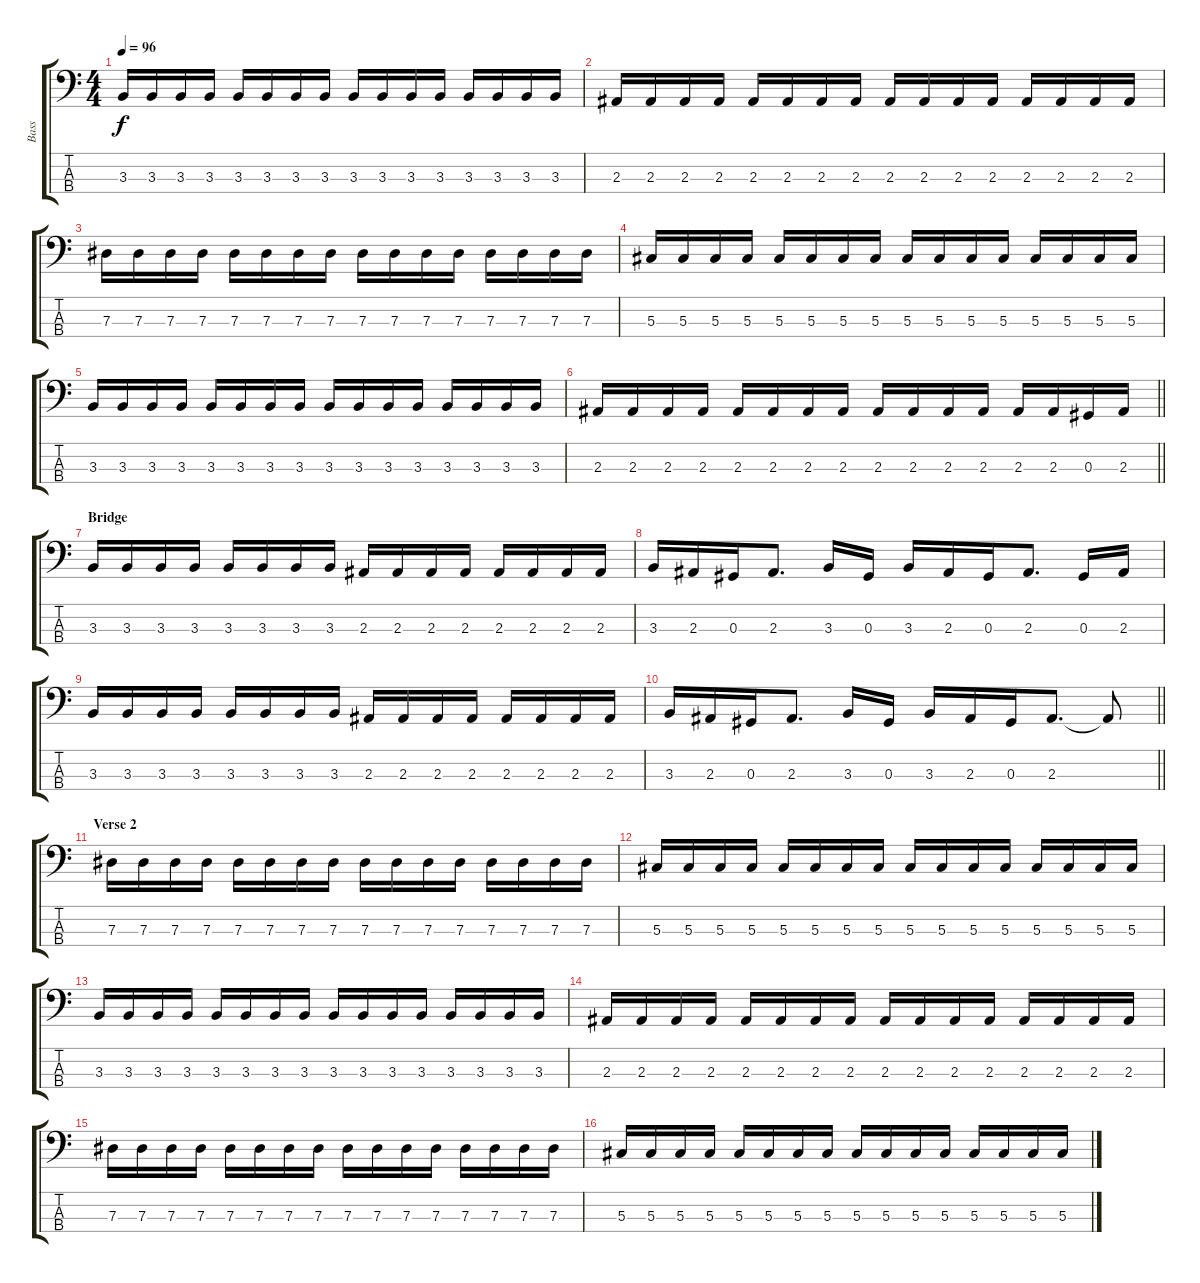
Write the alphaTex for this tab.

\track ("Bass" "Bass") {instrument electricbassfinger}
\staff {score tabs}
\tuning (Gb2 Db2 Ab1 Eb1) {hide}
\ts (4 4)
\tempo 96
\clef f4
\ks c
3.3.16{dy f} 3.3.16 3.3.16 3.3.16 3.3.16 3.3.16 3.3.16 3.3.16 3.3.16 3.3.16 3.3.16 3.3.16 3.3.16 3.3.16 3.3.16 3.3.16 |
2.3.16 2.3.16 2.3.16 2.3.16 2.3.16 2.3.16 2.3.16 2.3.16 2.3.16 2.3.16 2.3.16 2.3.16 2.3.16 2.3.16 2.3.16 2.3.16 |
7.3.16 7.3.16 7.3.16 7.3.16 7.3.16 7.3.16 7.3.16 7.3.16 7.3.16 7.3.16 7.3.16 7.3.16 7.3.16 7.3.16 7.3.16 7.3.16 |
5.3.16 5.3.16 5.3.16 5.3.16 5.3.16 5.3.16 5.3.16 5.3.16 5.3.16 5.3.16 5.3.16 5.3.16 5.3.16 5.3.16 5.3.16 5.3.16 |
3.3.16 3.3.16 3.3.16 3.3.16 3.3.16 3.3.16 3.3.16 3.3.16 3.3.16 3.3.16 3.3.16 3.3.16 3.3.16 3.3.16 3.3.16 3.3.16 |
\barLineRight lightlight
2.3.16 2.3.16 2.3.16 2.3.16 2.3.16 2.3.16 2.3.16 2.3.16 2.3.16 2.3.16 2.3.16 2.3.16 2.3.16 2.3.16 0.3.16 2.3.16 |
\section ("" "Bridge")
3.3.16 3.3.16 3.3.16 3.3.16 3.3.16 3.3.16 3.3.16 3.3.16 2.3.16 2.3.16 2.3.16 2.3.16 2.3.16 2.3.16 2.3.16 2.3.16 |
3.3.16 2.3.16 0.3.16 2.3.8{d} 3.3.16 0.3.16 3.3.16 2.3.16 0.3.16 2.3.8{d} 0.3.16 2.3.16 |
3.3.16 3.3.16 3.3.16 3.3.16 3.3.16 3.3.16 3.3.16 3.3.16 2.3.16 2.3.16 2.3.16 2.3.16 2.3.16 2.3.16 2.3.16 2.3.16 |
\barLineRight lightlight
3.3.16 2.3.16 0.3.16 2.3.8{d} 3.3.16 0.3.16 3.3.16 2.3.16 0.3.16 2.3.8{d} 2.3{t}.8 |
\section ("" "Verse 2")
7.3.16 7.3.16 7.3.16 7.3.16 7.3.16 7.3.16 7.3.16 7.3.16 7.3.16 7.3.16 7.3.16 7.3.16 7.3.16 7.3.16 7.3.16 7.3.16 |
5.3.16 5.3.16 5.3.16 5.3.16 5.3.16 5.3.16 5.3.16 5.3.16 5.3.16 5.3.16 5.3.16 5.3.16 5.3.16 5.3.16 5.3.16 5.3.16 |
3.3.16 3.3.16 3.3.16 3.3.16 3.3.16 3.3.16 3.3.16 3.3.16 3.3.16 3.3.16 3.3.16 3.3.16 3.3.16 3.3.16 3.3.16 3.3.16 |
2.3.16 2.3.16 2.3.16 2.3.16 2.3.16 2.3.16 2.3.16 2.3.16 2.3.16 2.3.16 2.3.16 2.3.16 2.3.16 2.3.16 2.3.16 2.3.16 |
7.3.16 7.3.16 7.3.16 7.3.16 7.3.16 7.3.16 7.3.16 7.3.16 7.3.16 7.3.16 7.3.16 7.3.16 7.3.16 7.3.16 7.3.16 7.3.16 |
5.3.16 5.3.16 5.3.16 5.3.16 5.3.16 5.3.16 5.3.16 5.3.16 5.3.16 5.3.16 5.3.16 5.3.16 5.3.16 5.3.16 5.3.16 5.3.16
